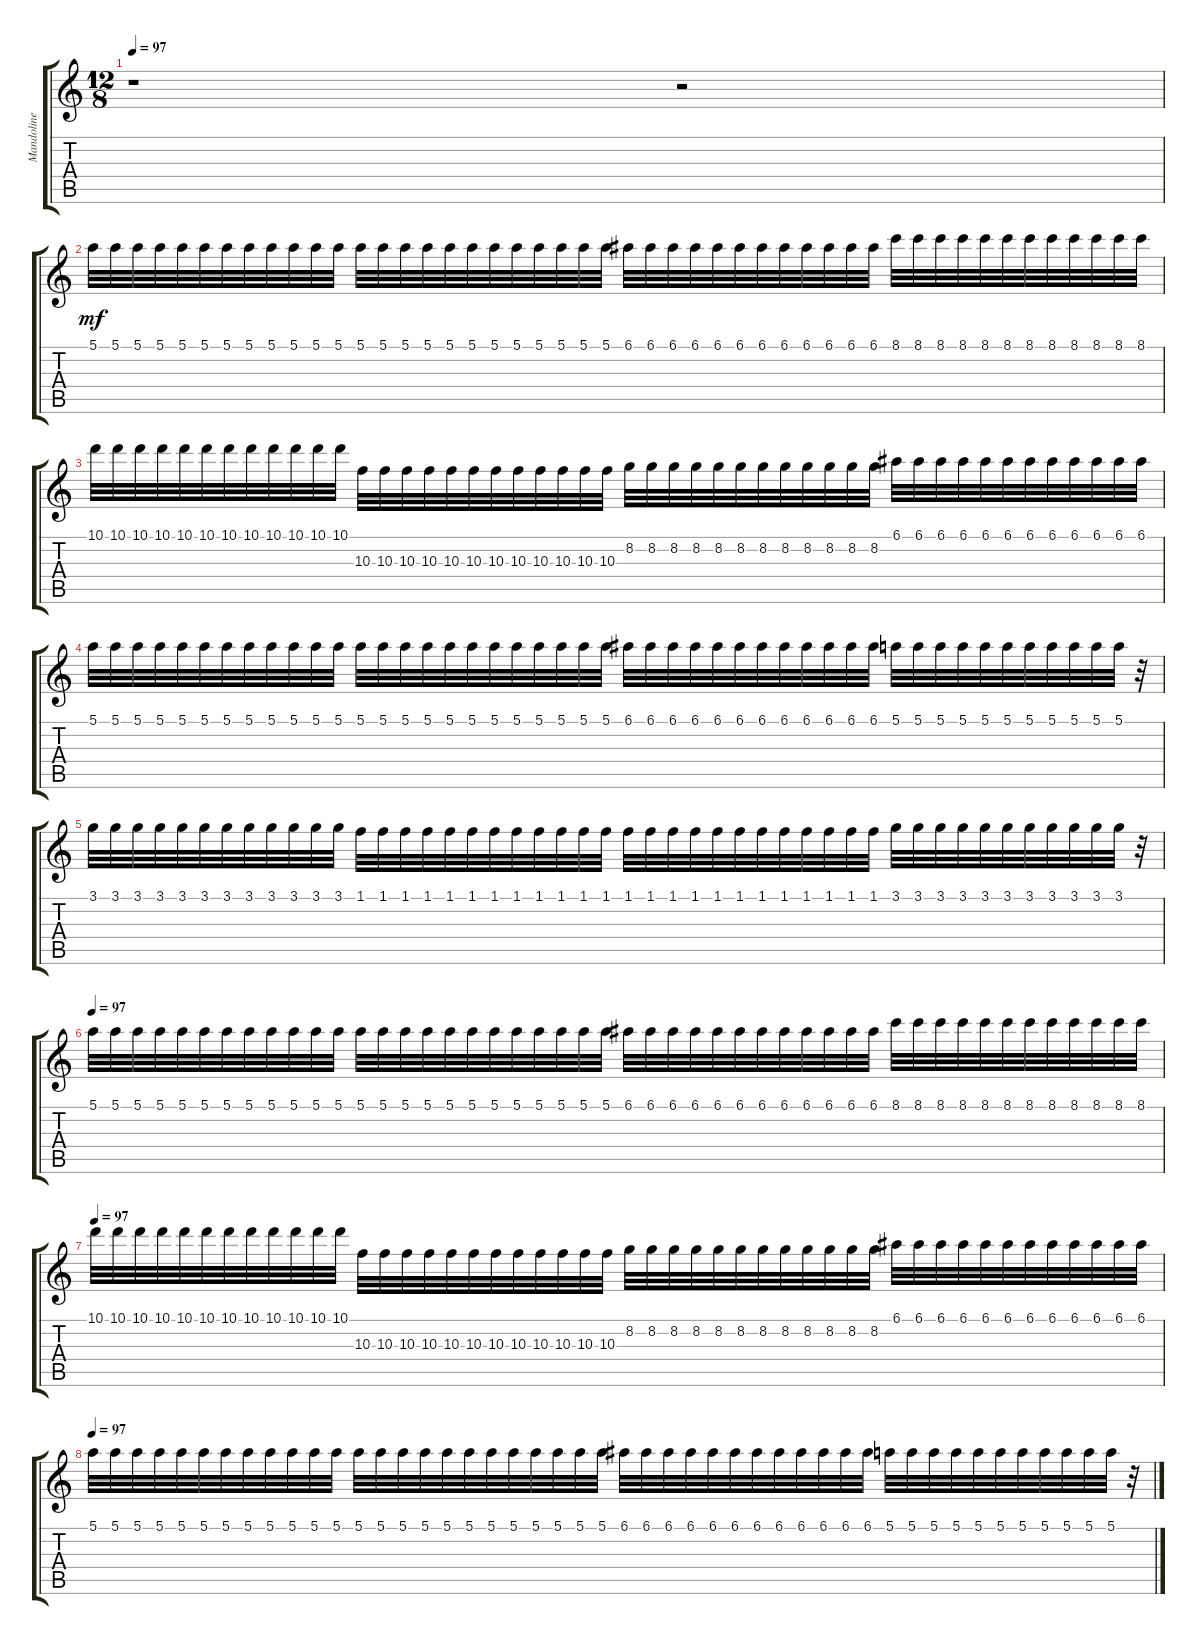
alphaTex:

\track ("Mandoline" "Mandoline") {instrument acousticguitarnylon}
\staff {score tabs}
\tuning (E4 B3 G3 D3 A2 E2) {hide}
\ts (12 8)
\tempo 97
\clef g2
\ks c
r.1{dy pp} r.2 |
5.1.32{dy mf} 5.1.32 5.1.32 5.1.32 5.1.32 5.1.32 5.1.32 5.1.32 5.1.32 5.1.32 5.1.32 5.1.32 5.1.32 5.1.32 5.1.32 5.1.32 5.1.32 5.1.32 5.1.32 5.1.32 5.1.32 5.1.32 5.1.32 5.1.32 6.1.32 6.1.32 6.1.32 6.1.32 6.1.32 6.1.32 6.1.32 6.1.32 6.1.32 6.1.32 6.1.32 6.1.32 8.1.32 8.1.32 8.1.32 8.1.32 8.1.32 8.1.32 8.1.32 8.1.32 8.1.32 8.1.32 8.1.32 8.1.32 |
10.1.32 10.1.32 10.1.32 10.1.32 10.1.32 10.1.32 10.1.32 10.1.32 10.1.32 10.1.32 10.1.32 10.1.32 10.3.32 10.3.32 10.3.32 10.3.32 10.3.32 10.3.32 10.3.32 10.3.32 10.3.32 10.3.32 10.3.32 10.3.32 8.2.32 8.2.32 8.2.32 8.2.32 8.2.32 8.2.32 8.2.32 8.2.32 8.2.32 8.2.32 8.2.32 8.2.32 6.1.32 6.1.32 6.1.32 6.1.32 6.1.32 6.1.32 6.1.32 6.1.32 6.1.32 6.1.32 6.1.32 6.1.32 |
5.1.32 5.1.32 5.1.32 5.1.32 5.1.32 5.1.32 5.1.32 5.1.32 5.1.32 5.1.32 5.1.32 5.1.32 5.1.32 5.1.32 5.1.32 5.1.32 5.1.32 5.1.32 5.1.32 5.1.32 5.1.32 5.1.32 5.1.32 5.1.32 6.1.32 6.1.32 6.1.32 6.1.32 6.1.32 6.1.32 6.1.32 6.1.32 6.1.32 6.1.32 6.1.32 6.1.32 5.1.32 5.1.32 5.1.32 5.1.32 5.1.32 5.1.32 5.1.32 5.1.32 5.1.32 5.1.32 5.1.32 r.32 |
3.1.32 3.1.32 3.1.32 3.1.32 3.1.32 3.1.32 3.1.32 3.1.32 3.1.32 3.1.32 3.1.32 3.1.32 1.1.32 1.1.32 1.1.32 1.1.32 1.1.32 1.1.32 1.1.32 1.1.32 1.1.32 1.1.32 1.1.32 1.1.32 1.1.32 1.1.32 1.1.32 1.1.32 1.1.32 1.1.32 1.1.32 1.1.32 1.1.32 1.1.32 1.1.32 1.1.32 3.1.32 3.1.32 3.1.32 3.1.32 3.1.32 3.1.32 3.1.32 3.1.32 3.1.32 3.1.32 3.1.32 r.32 |
\tempo 97
5.1.32 5.1.32 5.1.32 5.1.32 5.1.32 5.1.32 5.1.32 5.1.32 5.1.32 5.1.32 5.1.32 5.1.32 5.1.32 5.1.32 5.1.32 5.1.32 5.1.32 5.1.32 5.1.32 5.1.32 5.1.32 5.1.32 5.1.32 5.1.32 6.1.32 6.1.32 6.1.32 6.1.32 6.1.32 6.1.32 6.1.32 6.1.32 6.1.32 6.1.32 6.1.32 6.1.32 8.1.32 8.1.32 8.1.32 8.1.32 8.1.32 8.1.32 8.1.32 8.1.32 8.1.32 8.1.32 8.1.32 8.1.32 |
\tempo 97
10.1.32 10.1.32 10.1.32 10.1.32 10.1.32 10.1.32 10.1.32 10.1.32 10.1.32 10.1.32 10.1.32 10.1.32 10.3.32 10.3.32 10.3.32 10.3.32 10.3.32 10.3.32 10.3.32 10.3.32 10.3.32 10.3.32 10.3.32 10.3.32 8.2.32 8.2.32 8.2.32 8.2.32 8.2.32 8.2.32 8.2.32 8.2.32 8.2.32 8.2.32 8.2.32 8.2.32 6.1.32 6.1.32 6.1.32 6.1.32 6.1.32 6.1.32 6.1.32 6.1.32 6.1.32 6.1.32 6.1.32 6.1.32 |
\tempo 97
5.1.32 5.1.32 5.1.32 5.1.32 5.1.32 5.1.32 5.1.32 5.1.32 5.1.32 5.1.32 5.1.32 5.1.32 5.1.32 5.1.32 5.1.32 5.1.32 5.1.32 5.1.32 5.1.32 5.1.32 5.1.32 5.1.32 5.1.32 5.1.32 6.1.32 6.1.32 6.1.32 6.1.32 6.1.32 6.1.32 6.1.32 6.1.32 6.1.32 6.1.32 6.1.32 6.1.32 5.1.32 5.1.32 5.1.32 5.1.32 5.1.32 5.1.32 5.1.32 5.1.32 5.1.32 5.1.32 5.1.32 r.32
